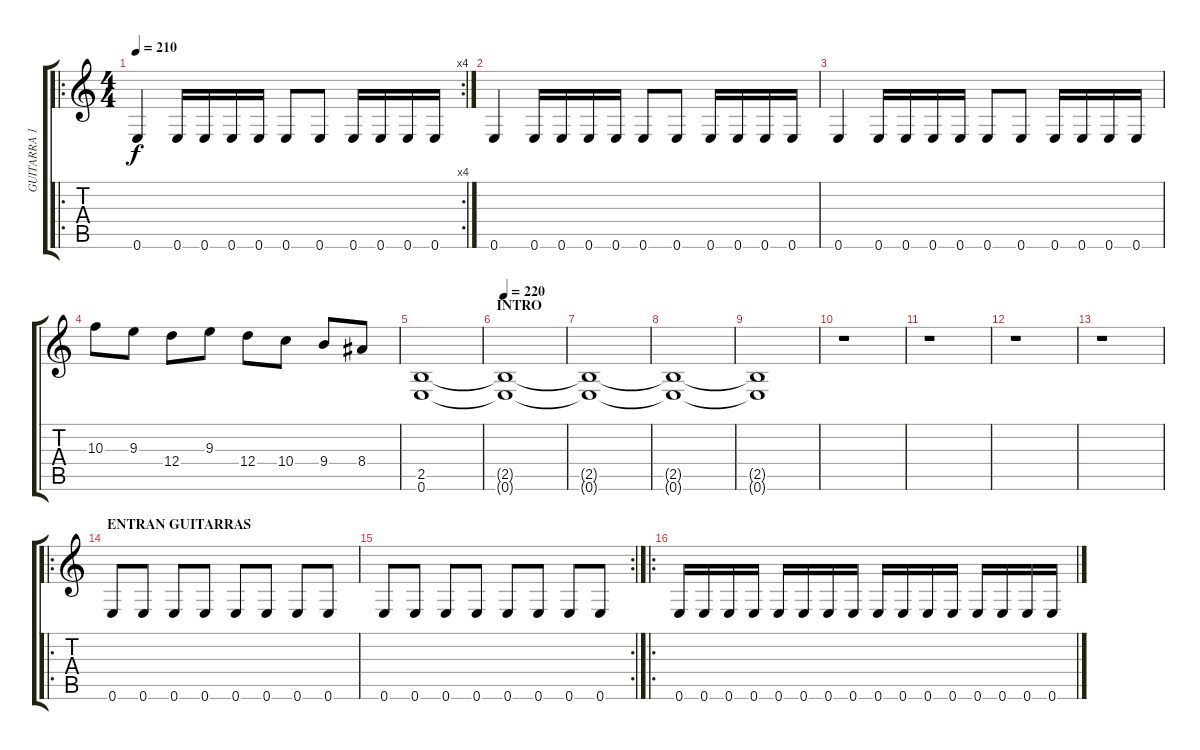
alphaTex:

\track ("GUITARRA 1" "GUITARRA 1") {instrument distortionguitar}
\staff {score tabs}
\tuning (E4 B3 G3 D3 A2 E2) {hide}
\ro
\rc 4
\ts (4 4)
\tempo 210
\clef g2
\ks c
0.6.4{dy f instrument distortionguitar} 0.6.16 0.6.16 0.6.16 0.6.16 0.6.8 0.6.8 0.6.16 0.6.16 0.6.16 0.6.16 |
0.6.4 0.6.16 0.6.16 0.6.16 0.6.16 0.6.8 0.6.8 0.6.16 0.6.16 0.6.16 0.6.16 |
0.6.4 0.6.16 0.6.16 0.6.16 0.6.16 0.6.8 0.6.8 0.6.16 0.6.16 0.6.16 0.6.16 |
10.3.8 9.3.8 12.4.8 9.3.8 12.4.8 10.4.8 9.4.8 8.4.8 |
(2.5 0.6).1 |
\section ("" "INTRO")
\tempo 220
(2.5{t} 0.6{t}).1 |
(2.5{t} 0.6{t}).1 |
(2.5{t} 0.6{t}).1 |
(2.5{t} 0.6{t}).1 |
r.1 |
r.1 |
r.1 |
r.1 |
\ro
\section ("" "ENTRAN GUITARRAS")
0.6.8{balance 8} 0.6.8 0.6.8 0.6.8 0.6.8 0.6.8 0.6.8 0.6.8 |
\rc 2
0.6.8 0.6.8 0.6.8 0.6.8 0.6.8 0.6.8 0.6.8 0.6.8 |
\ro
0.6.16 0.6.16 0.6.16 0.6.16 0.6.16 0.6.16 0.6.16 0.6.16 0.6.16 0.6.16 0.6.16 0.6.16 0.6.16 0.6.16 0.6.16 0.6.16
